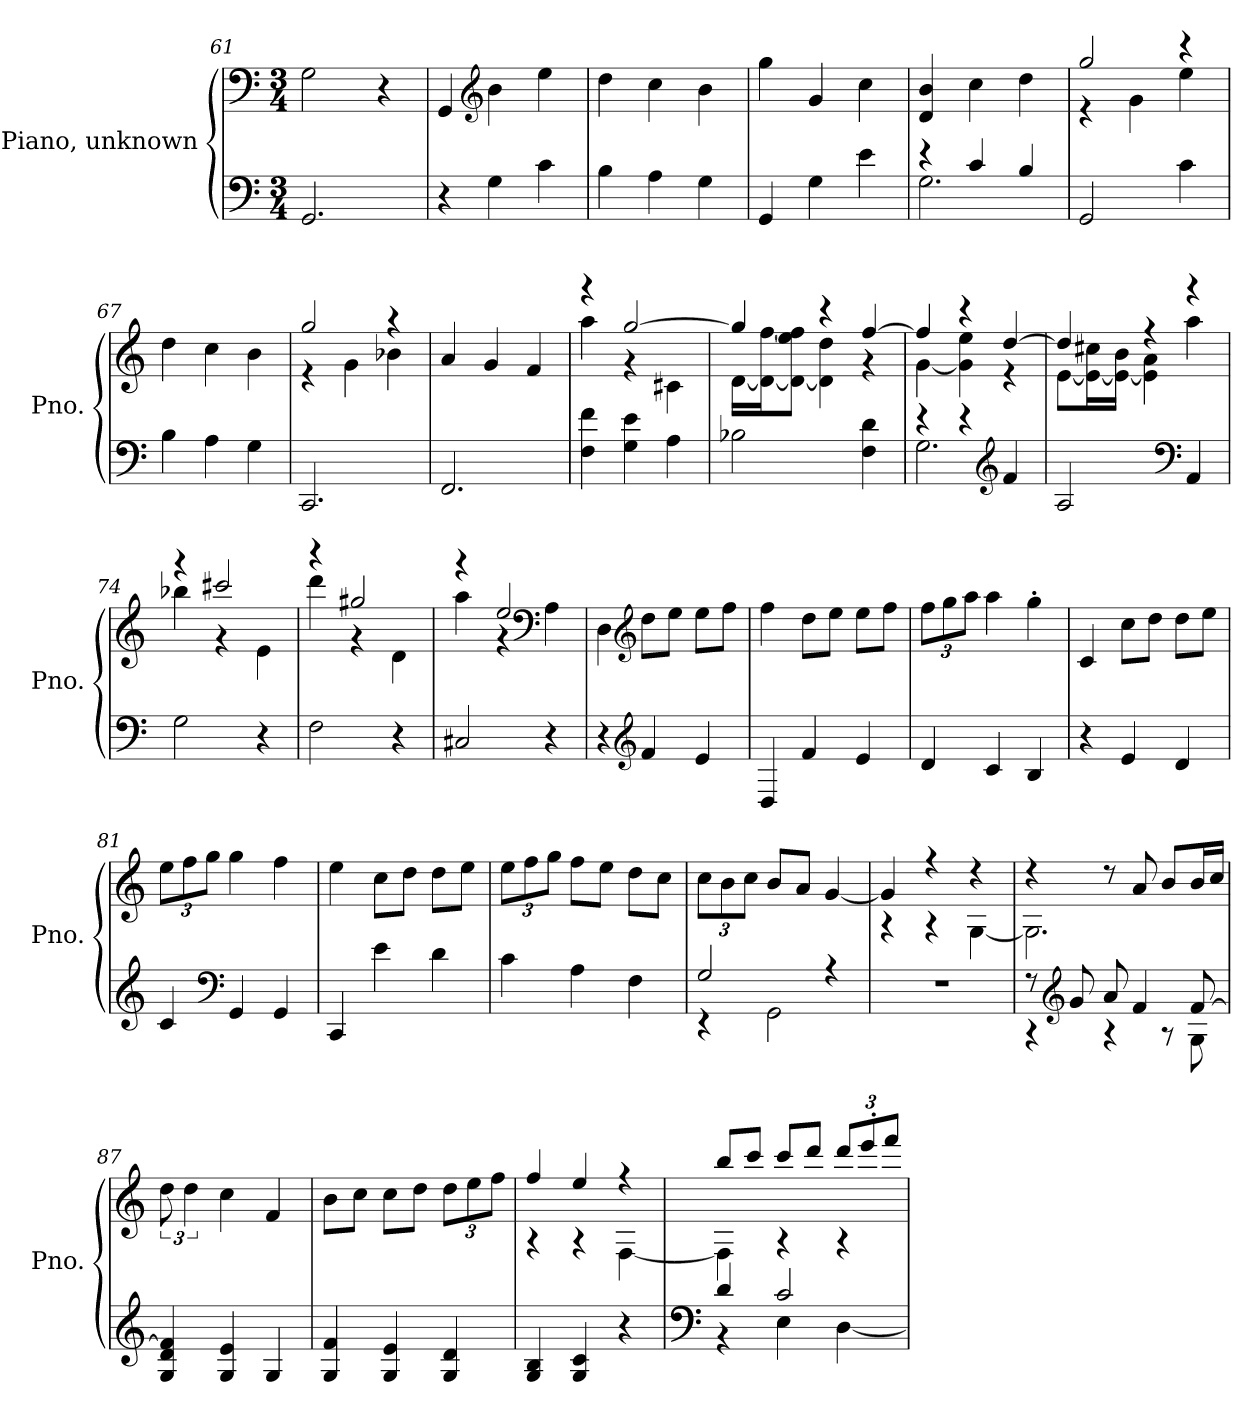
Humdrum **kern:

**kern	**kern
*part1	*part1
*staff2	*staff1
*I"Piano, unknown	*
*I'Pno.	*
*clefF4	*clefF4
*k[]	*k[]
*M3/4	*M3/4
=61	=61
2.GG/	2G\
.	4r
=62	=62
4r	4GG/
*	*clefG2
4G\	4b\
4c\	4ee\
=63	=63
4B\	4dd\
4A\	4cc\
4G\	4b\
=64	=64
4GG/	4gg\
4G\	4g/
4e\	4cc\
!!LO:LB:g=z
=65	=65
*^	*
4r	2.G\	4d/ 4b/
4c/	.	4cc\
4B/	.	4dd\
*v	*v	*
=66	=66
*	*^
2GG/	2gg/	4r
.	.	4g\
4c\	4r	4ee\
*	*v	*v
=67	=67
4B\	4dd\
4A\	4cc\
4G\	4b\
=68	=68
*	*^
2.CC/	2gg/	4r
.	.	4g\
.	4r	4b-X\
*	*v	*v
=69	=69
2.FF/	4a/
.	4g/
.	4f/
=70	=70
*	*^
4F\ 4f\	4r	4aa\
4G\ 4e\	[2gg/	4r
4A\	.	4c#X\
=71	=71	=71
2B-X\	4gg/]	[16d\LL
.	.	16d\_ [16ff\J
.	.	8d\_ 8ee\ 8ff\]J
.	4r	4d\] 4dd\
4F\ 4d\	[4ff/	4r
=72	=72	=72
*^	*	*
4r	2.G\	4ff/]	[4g\
4r	.	4r	4g\] 4ee\
*clefG2	*	*	*
4f/	.	[4dd/	4r
*v	*v	*	*
!!LO:PB:g=z	!!
=73	=73	=73
2A/	4dd/]	[8e\L
.	.	16e\_ 16cc#X\L
.	.	16e\_ 16b\JJ
.	4r	4e\] 4a\
*clefF4	*	*
4AA/	4r	4aa\
=74	=74	=74
2G\	4r	4bb-X\
.	2ccc#X/	4r
4r	.	4e\
=75	=75	=75
2F\	4r	4ddd\
.	2gg#X/	4r
4r	.	4d\
=76	=76	=76
2C#X/	4r	4aa\
.	2ee/	4r
*	*clefF4	*
4r	.	4A\
*	*v	*v
=77	=77
4r	4D\
*clefG2	*clefG2
4f/	8dd\L
.	8ee\J
4e/	8ee\L
.	8ff\J
=78	=78
4D/	4ff\
4f/	8dd\L
.	8ee\J
4e/	8ee\L
.	8ff\J
=79	=79
*	*Xbrackettup
4d/	12ff\L
.	12gg\
.	12aa\J
4c/	4aa\
4B/	4gg'\
!!LO:LB:g=z
=80	=80
4r	4c/
4e/	8cc\L
.	8dd\J
4d/	8dd\L
.	8ee\J
=81	=81
4c/	12ee\L
.	12ff\
.	12gg\J
*clefF4	*
4GG/	4gg\
4GG/	4ff\
=82	=82
4CC/	4ee\
4e\	8cc\L
.	8dd\J
4d\	8dd\L
.	8ee\J
=83	=83
4c\	12ee\L
.	12ff\
.	12gg\J
4A\	8ff\L
.	8ee\J
4F\	8dd\L
.	8cc\J
=84	=84
*^	*
2G/	4r	12cc\L
.	.	12b\
.	.	12cc\J
.	2GG\	8b/L
.	.	8a/J
4r	.	[4g/
*v	*v	*
=85	=85
*	*^
2.r	4g/]	4r
.	4r	4r
.	4r	[4G\
!!LO:LB:g=z	!!
=86	=86	=86
*^	*	*
8r	4r	4r	2.G\]
*clefG2	*	*	*
8g/	.	.	.
8a/	4r	8r	.
4f/	.	8a/	.
.	8r	8b/L	.
[8f/	8G\	16b/L	.
.	.	16cc/JJ	.
*v	*v	*	*
*	*v	*v
=87	=87
*	*brackettup
4G/ 4d/ 4f/]	12dd\
.	6dd\
4G/ 4e/	4cc\
4G/	4f/
=88	=88
4G/ 4f/	8b\L
.	8cc\J
4G/ 4e/	8cc\L
.	8dd\J
*	*Xbrackettup
4G/ 4d/	12dd\L
.	12ee\
.	12ff\J
=89	=89
*	*^
4G/ 4B/	4ff/	4r
4G/ 4c/	4ee/	4r
4r	4r	[4F\
=90	=90	=90
*clefF4	*	*
*^	*	*
4d/	4r	8bb/L	4F\]
.	.	8ccc/J	.
2c/	4E\	8ccc/L	4r
.	.	8ddd/J	.
.	[4D\	12ddd/L	4r
.	.	12eee'/	.
.	.	12fff/J	.
*v	*v	*	*
*	*v	*v
=	=
*-	*-
